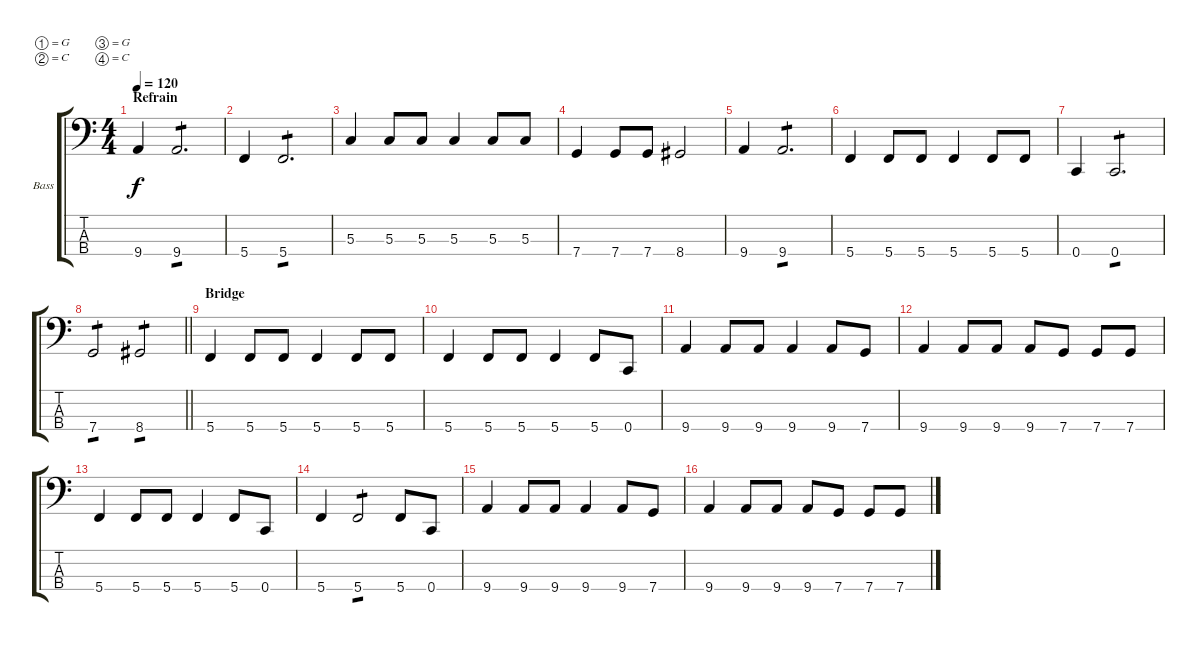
\defaultSystemsLayout 4
\bracketExtendMode groupsimilarinstruments
\firstSystemTrackNameOrientation horizontal
\otherSystemsTrackNameOrientation horizontal
\track ("Bass" "Bass") {multiBarRest instrument electricbassfinger}
\staff {score tabs}
\tuning (G2 C2 G1 C1)
\ts (4 4)
\section ("" "Refrain")
\tempo 120
\clef f4
\ks c
9.4.4{dy f} 9.4.2{d tp 1} |
5.4.4 5.4.2{d tp 1} |
5.3.4 5.3.8 5.3.8 5.3.4 5.3.8 5.3.8 |
7.4.4 7.4.8 7.4.8 8.4.2 |
9.4.4 9.4.2{d tp 1} |
5.4.4 5.4.8 5.4.8 5.4.4 5.4.8 5.4.8 |
0.4.4 0.4.2{d tp 1} |
\barLineRight lightlight
7.4.2{tp 1} 8.4.2{tp 1} |
\section ("" "Bridge")
5.4.4 5.4.8 5.4.8 5.4.4 5.4.8 5.4.8 |
5.4.4 5.4.8 5.4.8 5.4.4 5.4.8 0.4.8 |
9.4.4 9.4.8 9.4.8 9.4.4 9.4.8 7.4.8 |
9.4.4 9.4.8 9.4.8 9.4.8 7.4.8 7.4.8 7.4.8 |
5.4.4 5.4.8 5.4.8 5.4.4 5.4.8 0.4.8 |
5.4.4 5.4.2{tp 1} 5.4.8 0.4.8 |
9.4.4 9.4.8 9.4.8 9.4.4 9.4.8 7.4.8 |
9.4.4 9.4.8 9.4.8 9.4.8 7.4.8 7.4.8 7.4.8
